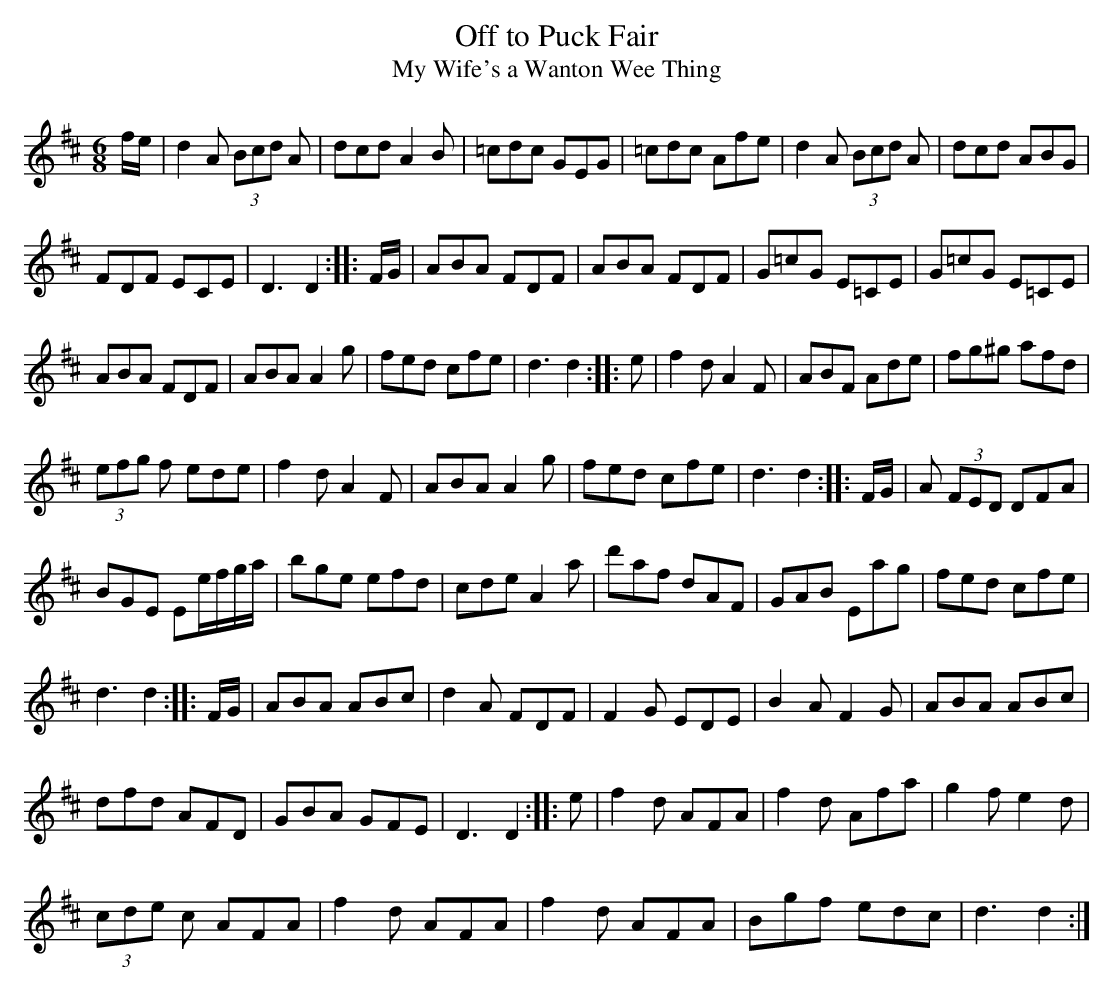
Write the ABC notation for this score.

X:1
T:Off to Puck Fair
T:My Wife's a Wanton Wee Thing
M:6/8
L:1/8
K:D
f/e/|d2 A (3Bcd A|dcd A2 B|=cdc GEG|=cdc Afe|d2 A (3Bcd A|dcd ABG|
FDF ECE|D3 D2::F/G/|ABA FDF|ABA FDF|G=cG E=CE|G=cG E=CE|
ABA FDF|ABA A2 g|fed cfe|d3 d2::e|f2 d A2 F|ABF Ade|fg^g afd|
(3efg f ede|f2 d A2 F|ABA A2 g|fed cfe|d3 d2::F/G/|A (3FED DFA|
BGE Ee/f/g/a/|bge efd|cde A2 a|d'af dAF|GAB Eag|fed cfe|
d3 d2::F/G/|ABA ABc|d2 A FDF|F2 G EDE|B2 A F2 G|ABA ABc|
dfd AFD|GBA GFE|D3 D2::e|f2 d AFA|f2 d Afa|g2 f e2 d|
(3cde c AFA|f2 d AFA|f2 d AFA|Bgf edc|d3 d2:|
